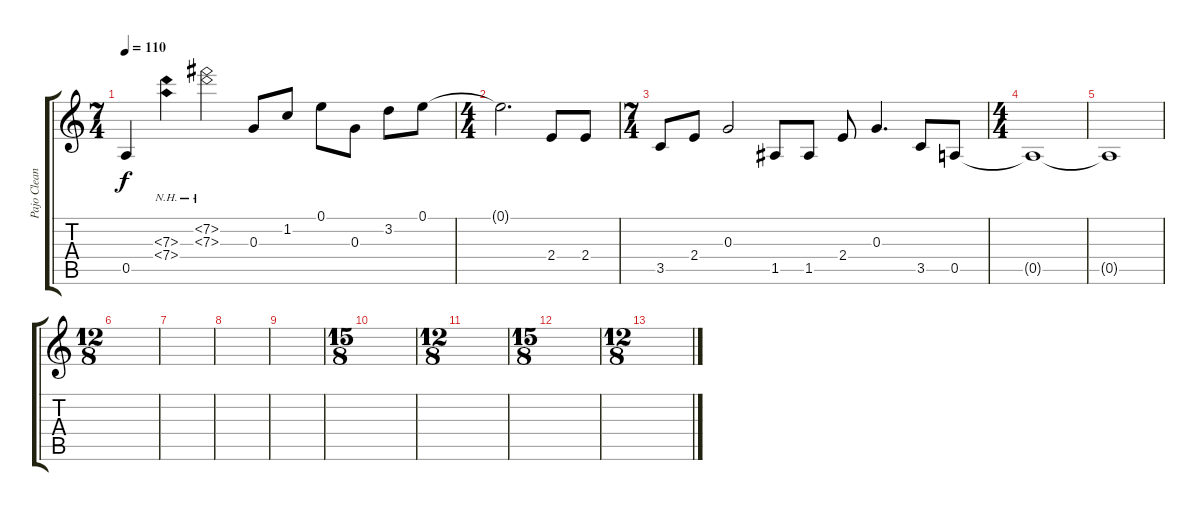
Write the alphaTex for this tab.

\track ("Pajo Clean" "Pajo Clean") {instrument electricguitarjazz}
\staff {score tabs}
\tuning (E4 B3 G3 D3 A2 D2) {hide}
\ts (7 4)
\tempo 110
\clef g2
\ks c
0.5.4{dy f} (7.3{nh} 7.4{nh}).4 (7.2{nh} 7.3{nh}).2 0.3.8 1.2.8 0.1.8 0.3.8 3.2.8 0.1.8 |
\ts (4 4)
0.1{t}.2{d} 2.4.8 2.4.8 |
\ts (7 4)
3.5.8 2.4.8 0.3.2 1.5.8 1.5.8 2.4.8 0.3.4{d} 3.5.8 0.5.8 |
\ts (4 4)
0.5{t}.1 |
0.5{t}.1 |
\ts (12 8)
|
|
|
|
\ts (15 8)
|
\ts (12 8)
|
\ts (15 8)
|
\ts (12 8)
